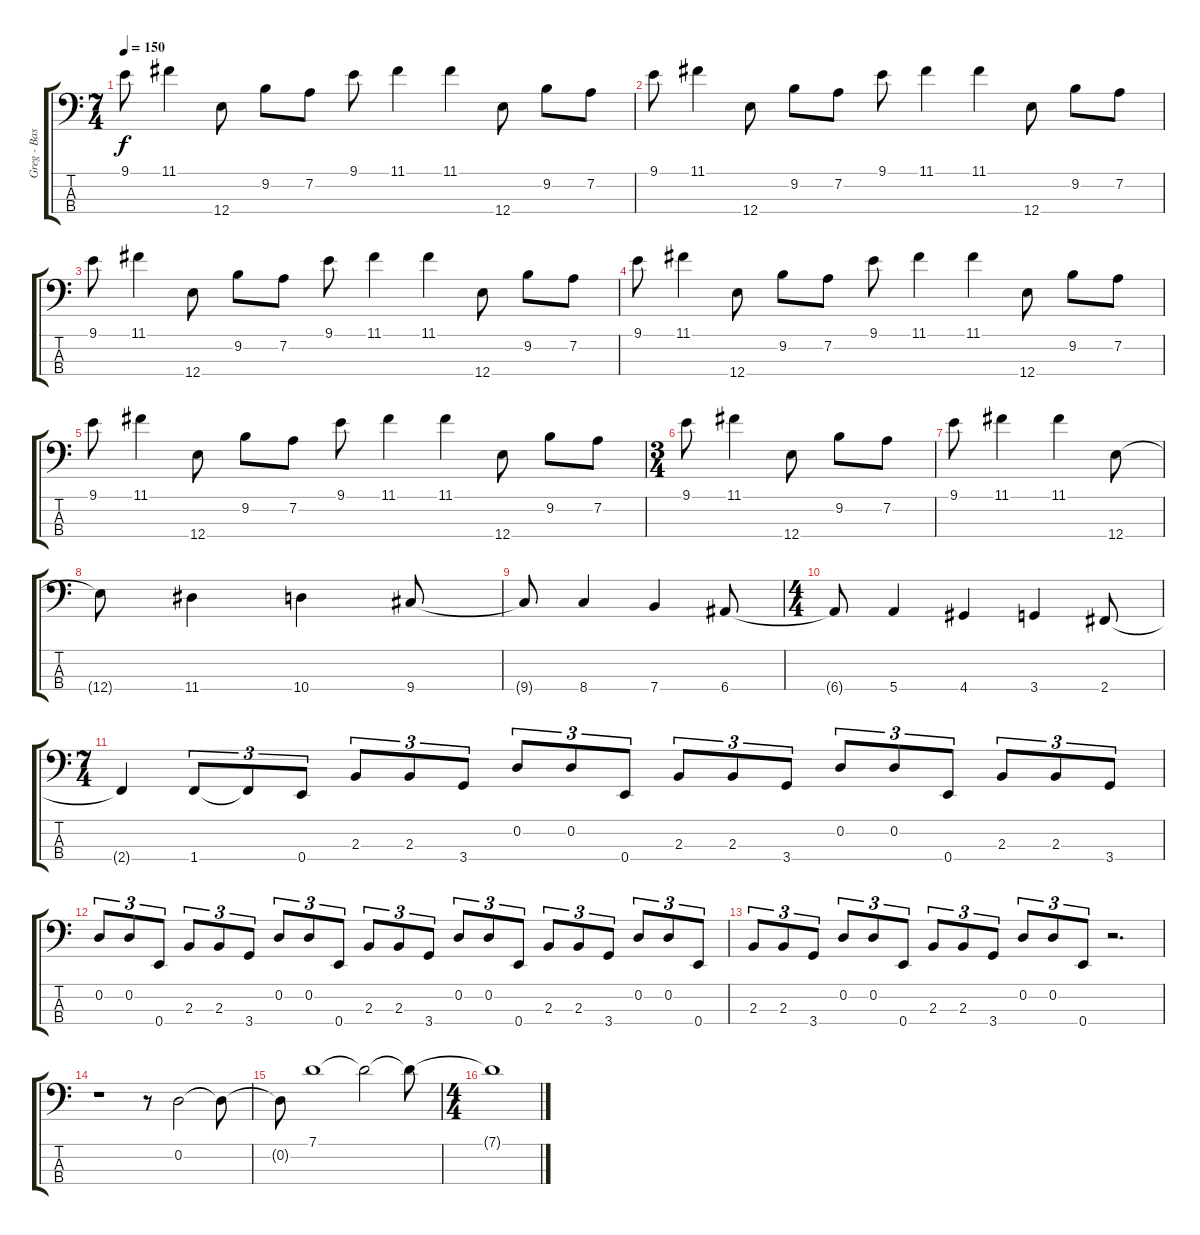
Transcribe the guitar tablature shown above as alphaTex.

\track ("Greg - Bass" "Greg - Bas") {instrument electricbasspick}
\staff {score tabs}
\tuning (G2 D2 A1 E1) {hide}
\ts (7 4)
\tempo 150
\clef f4
\ks c
9.1.8{dy f} 11.1.4 12.4.8 9.2.8 7.2.8 9.1.8 11.1.4 11.1.4 12.4.8 9.2.8 7.2.8 |
9.1.8 11.1.4 12.4.8 9.2.8 7.2.8 9.1.8 11.1.4 11.1.4 12.4.8 9.2.8 7.2.8 |
9.1.8 11.1.4 12.4.8 9.2.8 7.2.8 9.1.8 11.1.4 11.1.4 12.4.8 9.2.8 7.2.8 |
9.1.8 11.1.4 12.4.8 9.2.8 7.2.8 9.1.8 11.1.4 11.1.4 12.4.8 9.2.8 7.2.8 |
9.1.8 11.1.4 12.4.8 9.2.8 7.2.8 9.1.8 11.1.4 11.1.4 12.4.8 9.2.8 7.2.8 |
\ts (3 4)
9.1.8 11.1.4 12.4.8 9.2.8 7.2.8 |
9.1.8 11.1.4 11.1.4 12.4.8 |
12.4{t}.8 11.4.4 10.4.4 9.4.8 |
9.4{t}.8 8.4.4 7.4.4 6.4.8 |
\ts (4 4)
6.4{t}.8 5.4.4 4.4.4 3.4.4 2.4.8 |
\ts (7 4)
2.4{t}.4 1.4.8{tu (3 2)} 1.4{t}.8{tu (3 2)} 0.4.8{tu (3 2)} 2.3.8{tu (3 2)} 2.3.8{tu (3 2)} 3.4.8{tu (3 2)} 0.2.8{tu (3 2)} 0.2.8{tu (3 2)} 0.4.8{tu (3 2)} 2.3.8{tu (3 2)} 2.3.8{tu (3 2)} 3.4.8{tu (3 2)} 0.2.8{tu (3 2)} 0.2.8{tu (3 2)} 0.4.8{tu (3 2)} 2.3.8{tu (3 2)} 2.3.8{tu (3 2)} 3.4.8{tu (3 2)} |
0.2.8{tu (3 2)} 0.2.8{tu (3 2)} 0.4.8{tu (3 2)} 2.3.8{tu (3 2)} 2.3.8{tu (3 2)} 3.4.8{tu (3 2)} 0.2.8{tu (3 2)} 0.2.8{tu (3 2)} 0.4.8{tu (3 2)} 2.3.8{tu (3 2)} 2.3.8{tu (3 2)} 3.4.8{tu (3 2)} 0.2.8{tu (3 2)} 0.2.8{tu (3 2)} 0.4.8{tu (3 2)} 2.3.8{tu (3 2)} 2.3.8{tu (3 2)} 3.4.8{tu (3 2)} 0.2.8{tu (3 2)} 0.2.8{tu (3 2)} 0.4.8{tu (3 2)} |
2.3.8{tu (3 2)} 2.3.8{tu (3 2)} 3.4.8{tu (3 2)} 0.2.8{tu (3 2)} 0.2.8{tu (3 2)} 0.4.8{tu (3 2)} 2.3.8{tu (3 2)} 2.3.8{tu (3 2)} 3.4.8{tu (3 2)} 0.2.8{tu (3 2)} 0.2.8{tu (3 2)} 0.4.8{tu (3 2)} r.2{d} |
r.1 r.8 0.2.2 0.2{t}.8 |
0.2{t}.8 7.1.1 7.1{t}.2 7.1{t}.8 |
\ts (4 4)
7.1{t}.1
